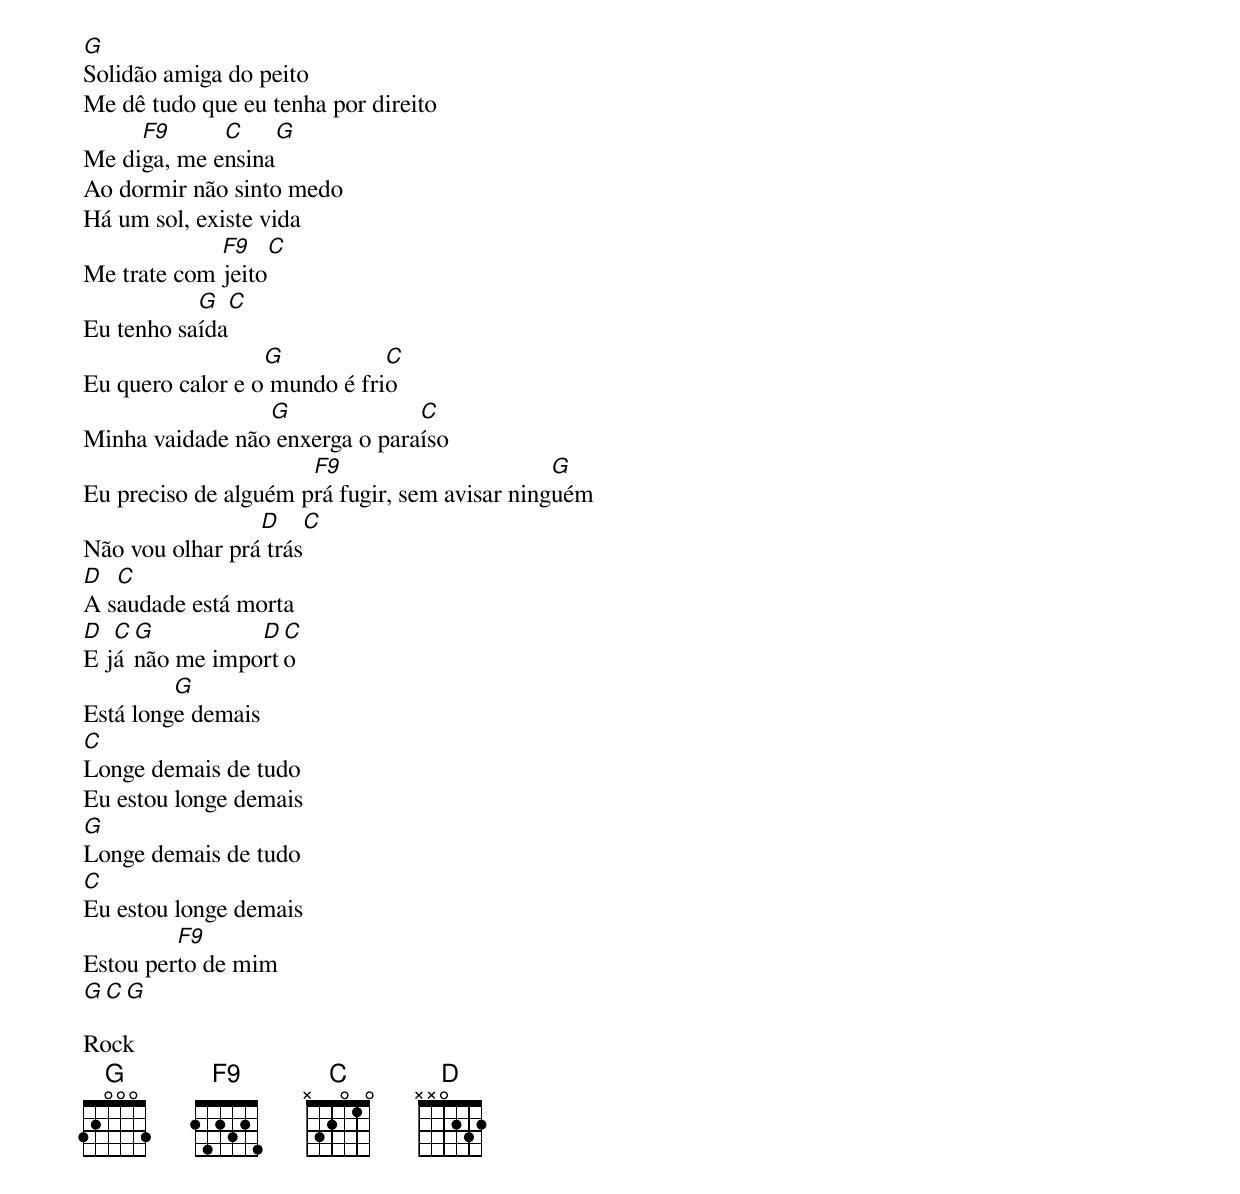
G
Solidão amiga do peito
Me dê tudo que eu tenha por direito
     F9      C     G
Me diga, me ensina
Ao dormir não sinto medo
Há um sol, existe vida
             F9       C
Me trate com jeito
           G      C
Eu tenho saída
                  G           C
Eu quero calor e o mundo é frio
                 G              C
Minha vaidade não enxerga o paraíso
                      F9                       G
Eu preciso de alguém prá fugir, sem avisar ninguém
                 D        C
Não vou olhar prá trás
D  C
A saudade está morta
D  C G          D C
E já não me importo
         G
Está longe demais
C
Longe demais de tudo
Eu estou longe demais
G
Longe demais de tudo
C
Eu estou longe demais
         F9
Estou perto de mim
            G       C  G

Rock
